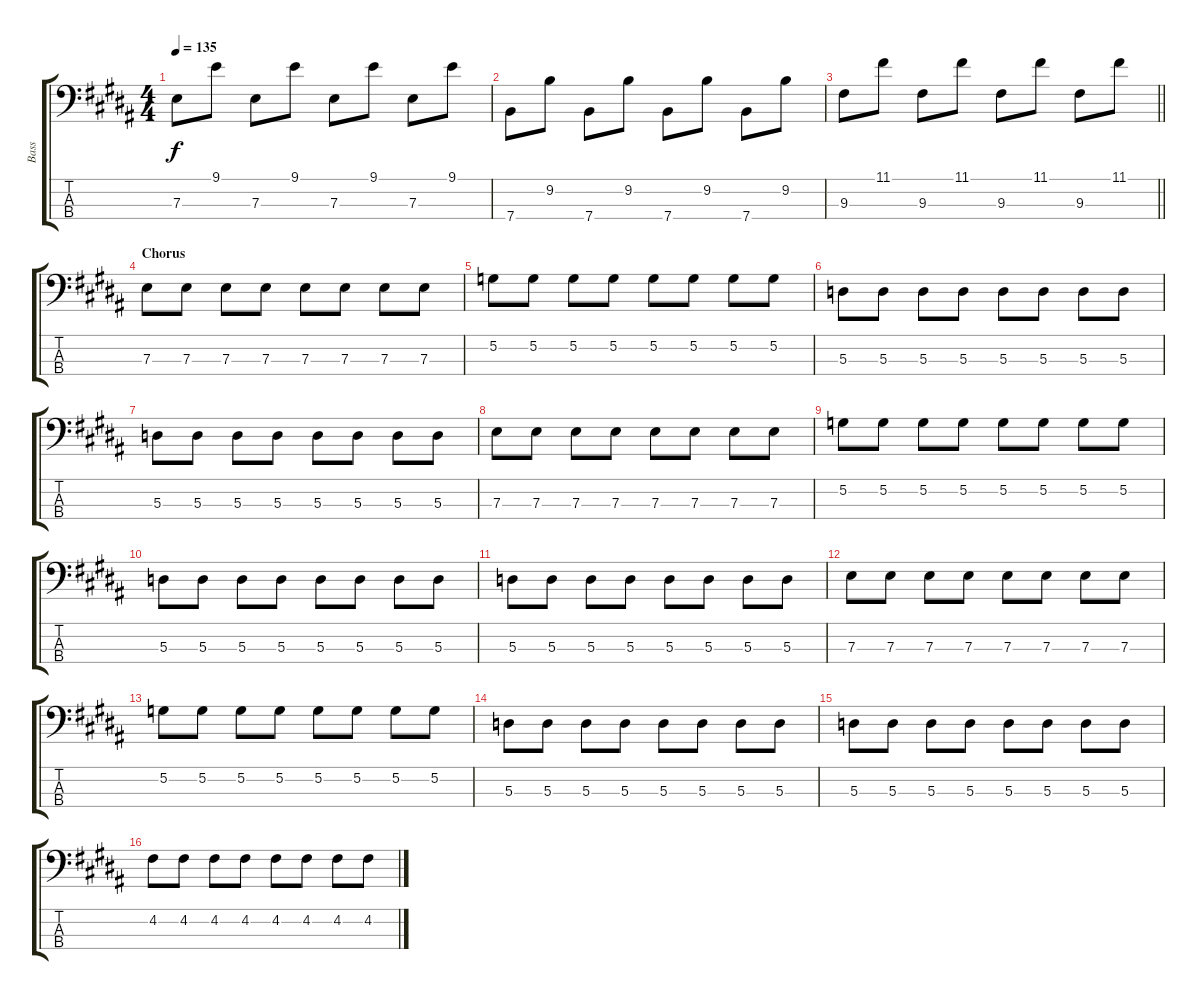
\track ("Bass" "Bass") {instrument electricbassfinger}
\staff {score tabs}
\tuning (G2 D2 A1 E1) {hide}
\ts (4 4)
\tempo 135
\clef f4
\ks b
7.3.8{dy f} 9.1.8 7.3.8 9.1.8 7.3.8 9.1.8 7.3.8 9.1.8 |
7.4.8 9.2.8 7.4.8 9.2.8 7.4.8 9.2.8 7.4.8 9.2.8 |
\barLineRight lightlight
9.3.8 11.1.8 9.3.8 11.1.8 9.3.8 11.1.8 9.3.8 11.1.8 |
\section ("" "Chorus")
7.3.8 7.3.8 7.3.8 7.3.8 7.3.8 7.3.8 7.3.8 7.3.8 |
5.2.8 5.2.8 5.2.8 5.2.8 5.2.8 5.2.8 5.2.8 5.2.8 |
5.3.8 5.3.8 5.3.8 5.3.8 5.3.8 5.3.8 5.3.8 5.3.8 |
5.3.8 5.3.8 5.3.8 5.3.8 5.3.8 5.3.8 5.3.8 5.3.8 |
7.3.8 7.3.8 7.3.8 7.3.8 7.3.8 7.3.8 7.3.8 7.3.8 |
5.2.8 5.2.8 5.2.8 5.2.8 5.2.8 5.2.8 5.2.8 5.2.8 |
5.3.8 5.3.8 5.3.8 5.3.8 5.3.8 5.3.8 5.3.8 5.3.8 |
5.3.8 5.3.8 5.3.8 5.3.8 5.3.8 5.3.8 5.3.8 5.3.8 |
7.3.8 7.3.8 7.3.8 7.3.8 7.3.8 7.3.8 7.3.8 7.3.8 |
5.2.8 5.2.8 5.2.8 5.2.8 5.2.8 5.2.8 5.2.8 5.2.8 |
5.3.8 5.3.8 5.3.8 5.3.8 5.3.8 5.3.8 5.3.8 5.3.8 |
5.3.8 5.3.8 5.3.8 5.3.8 5.3.8 5.3.8 5.3.8 5.3.8 |
4.2.8 4.2.8 4.2.8 4.2.8 4.2.8 4.2.8 4.2.8 4.2.8
